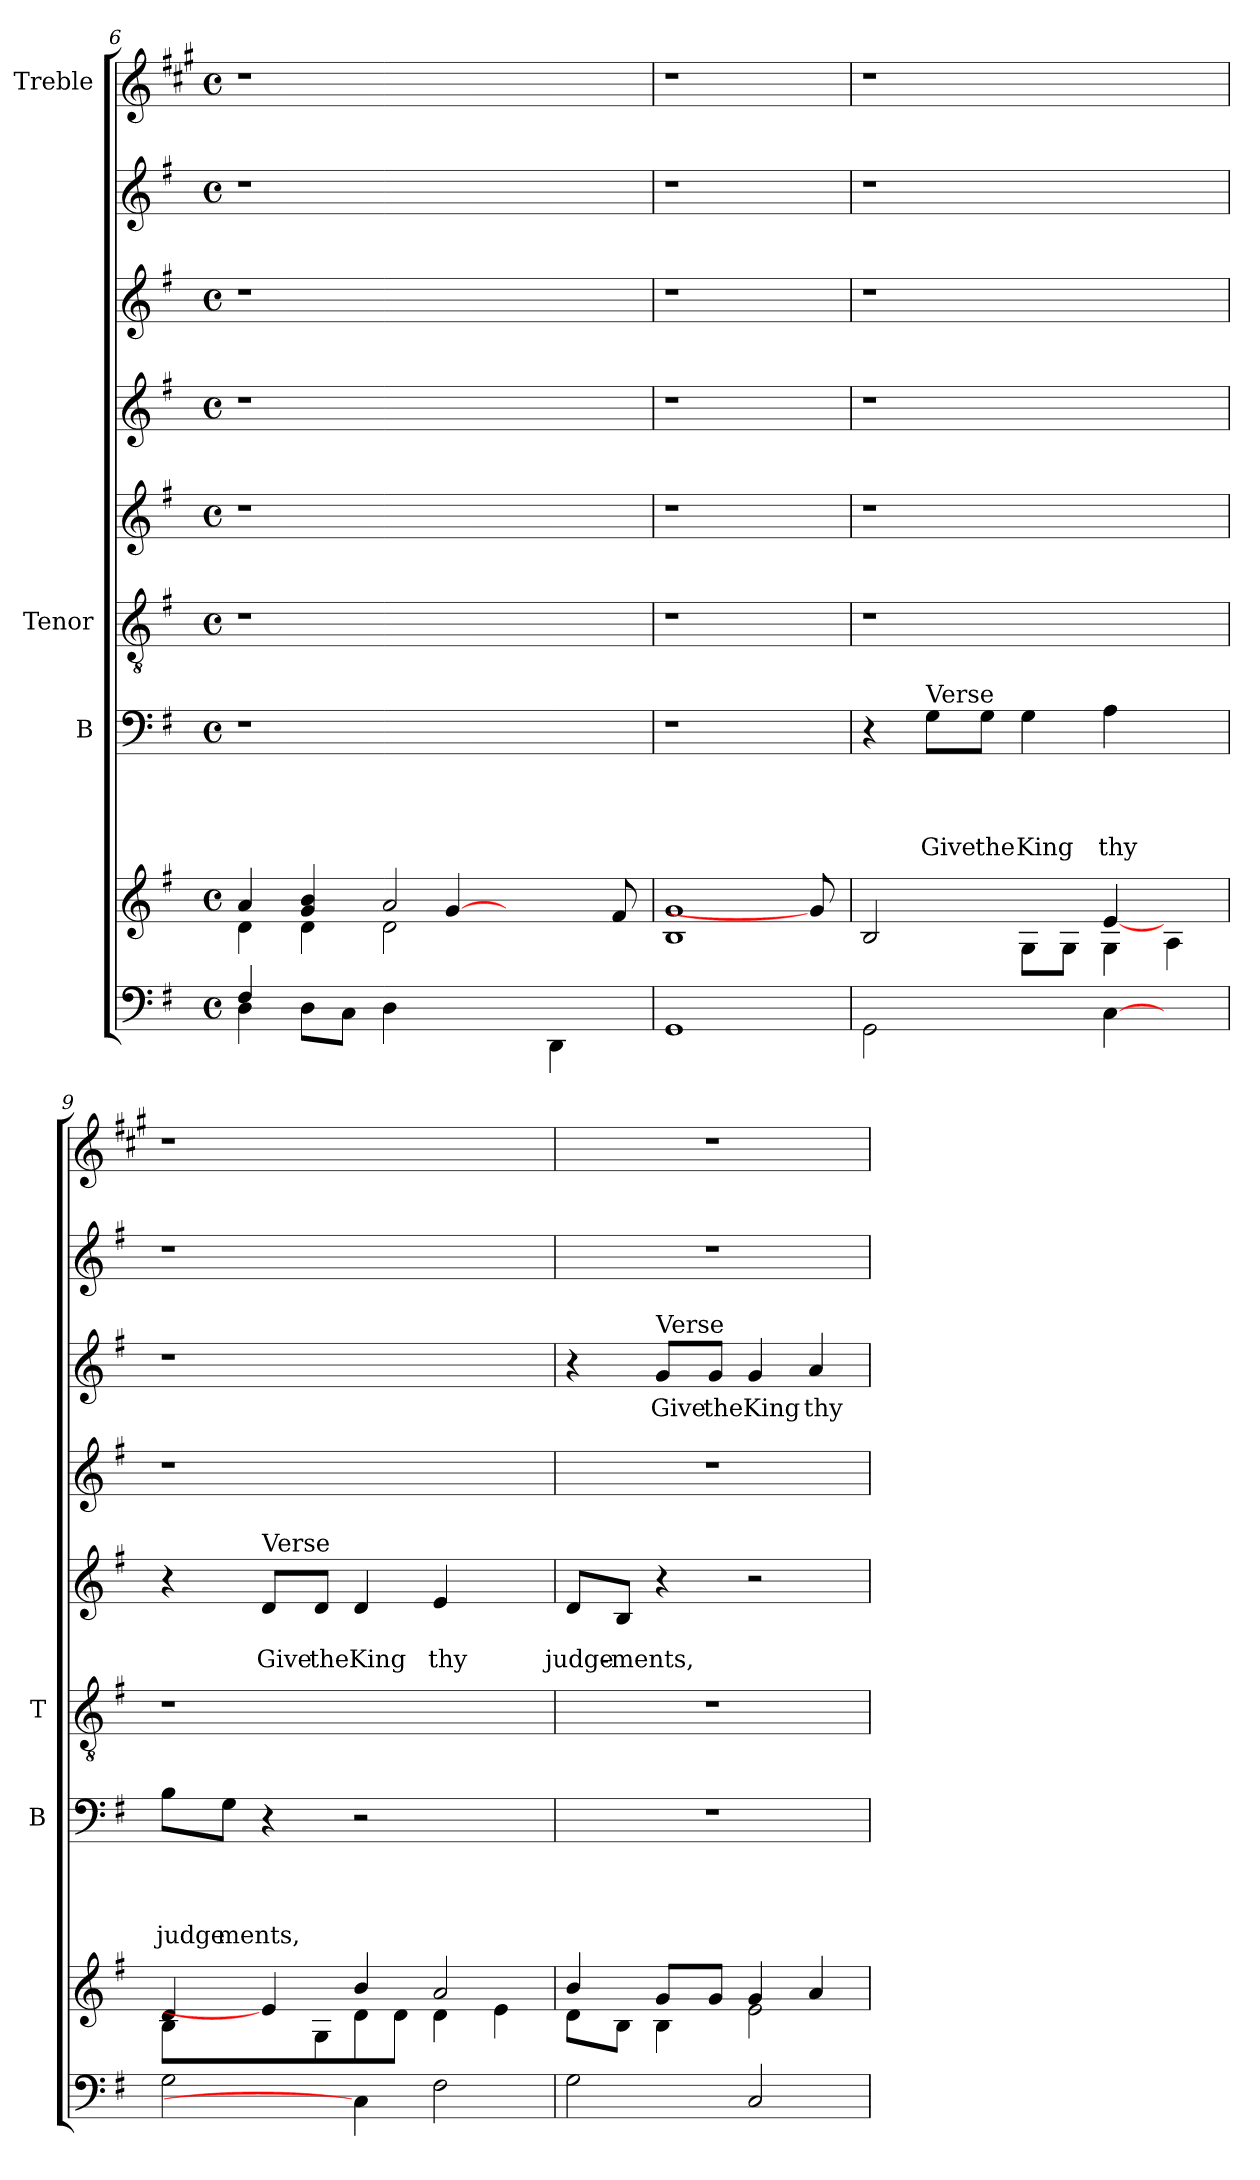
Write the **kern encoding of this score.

**kern	**kern	**kern	**text	**text	**text	**text	**kern	**kern	**text	**text	**kern	**kern	**text	**kern	**kern
*part9	*part8	*part7	*part7	*part7	*part7	*part7	*part6	*part5	*part5	*part5	*part4	*part3	*part3	*part2	*part1
*staff9	*staff8	*staff7	*staff7	*staff7	*staff7	*staff7	*staff6	*staff5	*staff5	*staff5	*staff4	*staff3	*staff3	*staff2	*staff1
*	*	*I"B	*	*	*	*	*I"Tenor	*	*	*	*	*	*	*	*I"Treble
*	*	*I'B	*	*	*	*	*I'T	*	*	*	*	*	*	*	*
!!LO:PB:g=z
*clefF4	*clefG2	*clefF4	*	*	*	*	*clefGv2	*clefG2	*	*	*clefG2	*clefG2	*	*clefG2	*clefG2
*	*	*	*	*	*	*	*	*	*	*	*	*	*	*	*ITrd1c2
*k[f#]	*k[f#]	*k[f#]	*	*	*	*	*k[f#]	*k[f#]	*	*	*k[f#]	*k[f#]	*	*k[f#]	*k[f#]
*G:	*G:	*G:	*	*	*	*	*G:	*G:	*	*	*G:	*G:	*	*G:	*G:
*M4/4	*M4/4	*M4/4	*	*	*	*	*M4/4	*M4/4	*	*	*M4/4	*M4/4	*	*M4/4	*M4/4
*met(c)	*met(c)	*met(c)	*	*	*	*	*met(c)	*met(c)	*	*	*met(c)	*met(c)	*	*met(c)	*met(c)
=6	=6	=6	=6	=6	=6	=6	=6	=6	=6	=6	=6	=6	=6	=6	=6
*^	*^	*	*	*	*	*	*	*	*	*	*	*	*	*	*
*	*	*	*^	*	*	*	*	*	*	*	*	*	*	*	*	*	*
*	*	*	*	*^	*	*	*	*	*	*	*	*	*	*	*	*	*	*
4D\	4F#/	4a/	4d\	2.ryy	1ryy	1r	.	.	.	.	1r	1r	.	.	1r	1r	.	1r	1r
8ryy	8D\L	4d\	4g/ 4b/	.	.	.	.	.	.	.	.	.	.	.	.	.	.	.	.
1ryy	8C\J	.	.	.	.	.	.	.	.	.	.	.	.	.	.	.	.	.	.
.	4D\	2d\	2a/	.	.	.	.	.	.	.	.	.	.	.	.	.	.	.	.
.	4ryy	.	.	[4g/	.	.	.	.	.	.	.	.	.	.	.	.	.	.	.
.	8ryy	2ryy	2ryy	8ryy	4.ryy	2ryy	.	.	.	.	2ryy	2ryy	.	.	2ryy	2ryy	.	2ryy	2ryy
.	4DD\	.	.	4.ryy	.	.	.	.	.	.	.	.	.	.	.	.	.	.	.
8ryy	8ryy	.	.	.	8f#/	.	.	.	.	.	.	.	.	.	.	.	.	.	.
*v	*v	*	*	*	*	*	*	*	*	*	*	*	*	*	*	*	*	*	*
*	*v	*v	*v	*v	*	*	*	*	*	*	*	*	*	*	*	*	*	*
=7	=7	=7	=7	=7	=7	=7	=7	=7	=7	=7	=7	=7	=7	=7	=7
1GG	1B 1g	1r	.	.	.	.	1r	1r	.	.	1r	1r	.	1r	1r
8ryy	8g/]	8ryy	.	.	.	.	8ryy	8ryy	.	.	8ryy	8ryy	.	8ryy	8ryy
=8	=8	=8	=8	=8	=8	=8	=8	=8	=8	=8	=8	=8	=8	=8	=8
*	*^	*	*	*	*	*	*	*	*	*	*	*	*	*	*
*	*	*^	*	*	*	*	*	*	*	*	*	*	*	*	*	*
2GG\	2B/	2.ryy	2.ryy	4r	.	.	.	.	1r	1r	.	.	1r	1r	.	1r	1r
!	!	!	!	!LO:TX:a:t=Verse	!	!	!	!	!	!	!	!	!	!	!	!	!
!	!	!	!	!	!	!	!	!LO:LY:b	!	!	!	!	!	!	!	!	!
.	.	.	.	8G\L	.	.	.	Give	.	.	.	.	.	.	.	.	.
!	!	!	!	!	!	!	!	!LO:LY:b	!	!	!	!	!	!	!	!	!
.	.	.	.	8G\J	.	.	.	the	.	.	.	.	.	.	.	.	.
!	!	!	!	!	!	!	!	!LO:LY:b	!	!	!	!	!	!	!	!	!
4ryy	8G\L	.	.	4G\	.	.	.	King	.	.	.	.	.	.	.	.	.
.	8G\J	.	.	.	.	.	.	.	.	.	.	.	.	.	.	.	.
!	!	!	!	!	!	!	!	!LO:LY:b	!	!	!	!	!	!	!	!	!
[4C\	4ryy	[4e/	4G\	4A\	.	.	.	thy	.	.	.	.	.	.	.	.	.
4ryy	4ryy	4ryy	4A\	4ryy	.	.	.	.	4ryy	4ryy	.	.	4ryy	4ryy	.	4ryy	4ryy
=9	=9	=9	=9	=9	=9	=9	=9	=9	=9	=9	=9	=9	=9	=9	=9	=9	=9
!	!	!	!	!	!	!	!	!LO:LY:b	!	!	!	!	!	!	!	!	!
*	*	*v	*v	*	*	*	*	*	*	*	*	*	*	*	*	*	*
2G\	8B\L	4d/	8B\L	.	.	.	judge	1r	4r	.	.	1r	1r	.	1r	1r
!	!	!	!	!	!	!	!LO:LY:b	!	!	!	!	!	!	!	!	!
.	4ryy	.	8G\J	.	.	.	ments,	.	.	.	.	.	.	.	.	.
!	!	!	!	!	!	!	!	!	!LO:TX:a:t=Verse	!	!	!	!	!	!	!
!	!	!	!	!	!	!	!	!	!	!	!LO:LY:b	!	!	!	!	!
.	.	4e/]	4r	.	.	.	.	.	8d/L	.	Give	.	.	.	.	.
!	!	!	!	!	!	!	!	!	!	!	!LO:LY:b	!	!	!	!	!
.	8G\	.	.	.	.	.	.	.	8d/J	.	the	.	.	.	.	.
!	!	!	!	!	!	!	!	!	!	!	!LO:LY:b	!	!	!	!	!
4C\]	8d\	4b/	2r	.	.	.	.	.	4d/	.	King	.	.	.	.	.
.	8d\J	.	.	.	.	.	.	.	.	.	.	.	.	.	.	.
!	!	!	!	!	!	!	!	!	!	!	!LO:LY:b	!	!	!	!	!
2F#\	4d\	2a/	.	.	.	.	.	.	4e/	.	thy	.	.	.	.	.
.	4e\	.	4ryy	.	.	.	.	4ryy	4ryy	.	.	4ryy	4ryy	.	4ryy	4ryy
=10	=10	=10	=10	=10	=10	=10	=10	=10	=10	=10	=10	=10	=10	=10	=10	=10
!	!	!	!	!	!	!	!	!	!	!	!LO:LY:b	!	!	!	!	!
2G\	8d\L	4b/	1r	.	.	.	.	1r	8d/L	.	judge-	1r	4r	.	1r	1r
!	!	!	!	!	!	!	!	!	!	!	!LO:LY:b	!	!	!	!	!
.	8B\J	.	.	.	.	.	.	.	8B/J	.	-ments,	.	.	.	.	.
!	!	!	!	!	!	!	!	!	!	!	!	!	!LO:TX:a:t=Verse	!	!	!
!	!	!	!	!	!	!	!	!	!	!	!	!	!	!LO:LY:b	!	!
.	4B\	8g/L	.	.	.	.	.	.	4r	.	.	.	8g/L	Give	.	.
!	!	!	!	!	!	!	!	!	!	!	!	!	!	!LO:LY:b	!	!
.	.	8g/J	.	.	.	.	.	.	.	.	.	.	8g/J	the	.	.
!	!	!	!	!	!	!	!	!	!	!	!	!	!	!LO:LY:b	!	!
2C/	2e\	4g/	.	.	.	.	.	.	2r	.	.	.	4g/	King	.	.
!	!	!	!	!	!	!	!	!	!	!	!	!	!	!LO:LY:b	!	!
.	.	4a/	.	.	.	.	.	.	.	.	.	.	4a/	thy	.	.
*	*v	*v	*	*	*	*	*	*	*	*	*	*	*	*	*	*
=	=	=	=	=	=	=	=	=	=	=	=	=	=	=	=
*-	*-	*-	*-	*-	*-	*-	*-	*-	*-	*-	*-	*-	*-	*-	*-
